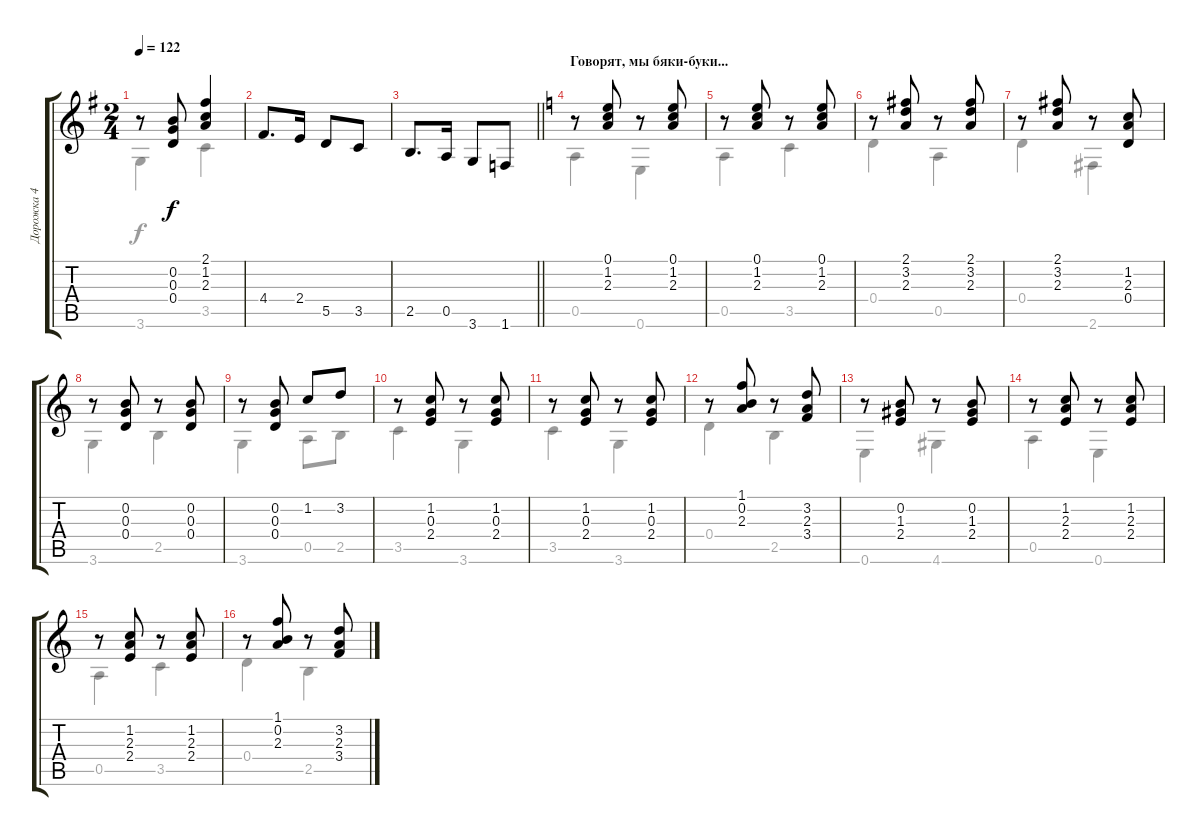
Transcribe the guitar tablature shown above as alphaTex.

\track ("Дорожка 4" "Дорожка 4") {instrument acousticguitarnylon}
\staff {score tabs}
\tuning (E4 B3 G3 D3 A2 E2) {hide}
\voice
\ts (2 4)
\tempo 122
\clef g2
\ks g
r.8{dy f} (0.2 0.3 0.4).8 (2.1 1.2 2.3).4 |
4.4.8{d} 2.4.16 5.5.8 3.5.8 |
\barLineRight lightlight
2.5.8{d} 0.5.16 3.6.8 1.6.8 |
\section ("" "Говорят, мы бяки-буки...")
\ks c
r.8 (0.1 1.2 2.3).8 r.8 (0.1 1.2 2.3).8 |
r.8 (0.1 1.2 2.3).8 r.8 (0.1 1.2 2.3).8 |
r.8 (2.1 3.2 2.3).8 r.8 (2.1 3.2 2.3).8 |
r.8 (2.1 3.2 2.3).8 r.8 (1.2 2.3 0.4).8 |
r.8 (0.2 0.3 0.4).8 r.8 (0.2 0.3 0.4).8 |
r.8 (0.2 0.3 0.4).8 1.2.8 3.2.8 |
r.8 (1.2 0.3 2.4).8 r.8 (1.2 0.3 2.4).8 |
r.8 (1.2 0.3 2.4).8 r.8 (1.2 0.3 2.4).8 |
r.8 (1.1 0.2 2.3).8 r.8 (3.2 2.3 3.4).8 |
r.8 (0.2 1.3 2.4).8 r.8 (0.2 1.3 2.4).8 |
r.8 (1.2 2.3 2.4).8 r.8 (1.2 2.3 2.4).8 |
r.8 (1.2 2.3 2.4).8 r.8 (1.2 2.3 2.4).8 |
r.8 (1.1 0.2 2.3).8 r.8 (3.2 2.3 3.4).8
\voice
\clef g2
\ottava regular
\simile none
\ks g
3.6.4{dy f} 3.5.4 |
|
\barLineRight lightlight
|
\ks c
0.5.4 0.6.4 |
0.5.4 3.5.4 |
0.4.4 0.5.4 |
0.4.4 2.6.4 |
3.6.4 2.5.4 |
3.6.4 0.5.8 2.5.8 |
3.5.4 3.6.4 |
3.5.4 3.6.4 |
0.4.4 2.5.4 |
0.6.4 4.6.4 |
0.5.4 0.6.4 |
0.5.4 3.5.4 |
0.4.4 2.5.4
